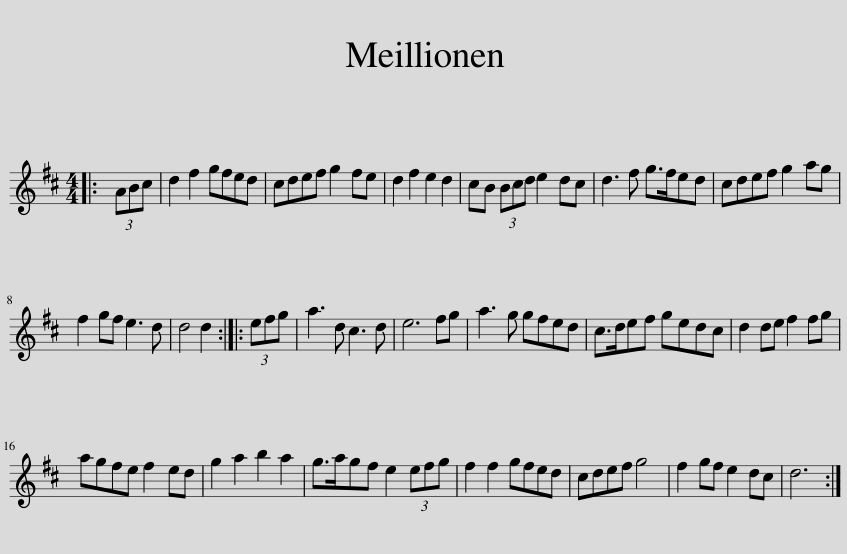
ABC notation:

X:1
L:1/8
M:4/4
I:linebreak $
K:D
V:1 treble
V:1
|: (3ABc | d2 f2 gfed | cdef g2 fe | d2 f2 e2 d2 | cB (3Bcd e2 dc | %5
 d3 f g>fed | cdef g2 ag |$ f2 gf e3 d | d4 d2 :: (3efg | %10
 a3 d c3 d | e6 fg | a3 g gfed | c>def gedc | d2 de f2 fg |$ %15
 agfe f2 ed | g2 a2 b2 a2 | g>agf e2 (3efg | f2 f2 gfed | cdef g4 | %20
 f2 gf e2 dc | d6 :| %22
